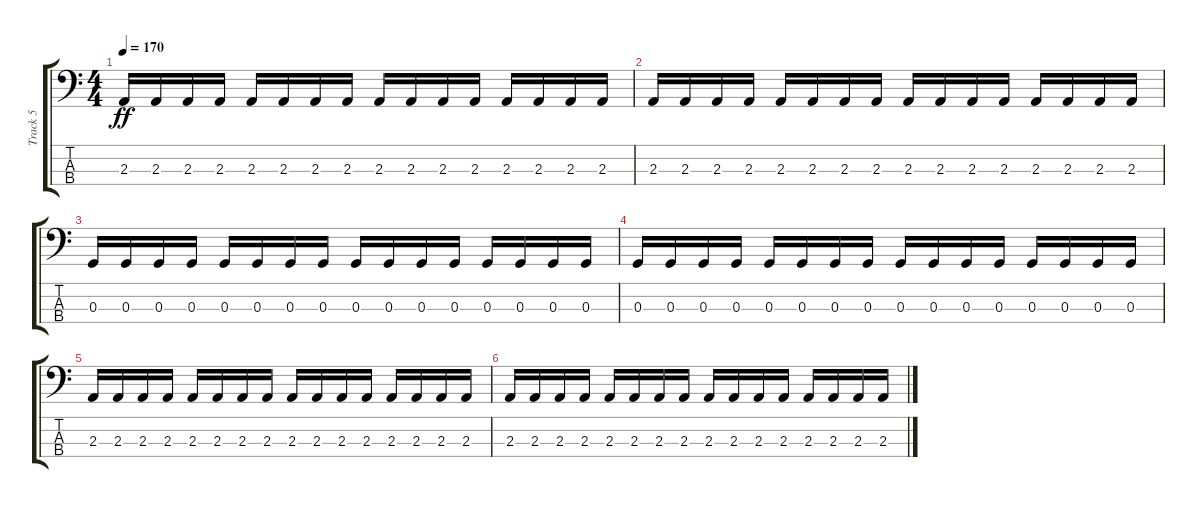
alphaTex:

\track ("Track 5" "Track 5") {instrument electricbasspick}
\staff {score tabs}
\tuning (F2 C2 G1 D1) {hide}
\ts (4 4)
\tempo 170
\clef f4
\ks c
2.3.16{dy ff} 2.3.16 2.3.16 2.3.16 2.3.16 2.3.16 2.3.16 2.3.16 2.3.16 2.3.16 2.3.16 2.3.16 2.3.16 2.3.16 2.3.16 2.3.16 |
2.3.16 2.3.16 2.3.16 2.3.16 2.3.16 2.3.16 2.3.16 2.3.16 2.3.16 2.3.16 2.3.16 2.3.16 2.3.16 2.3.16 2.3.16 2.3.16 |
0.3.16 0.3.16 0.3.16 0.3.16 0.3.16 0.3.16 0.3.16 0.3.16 0.3.16 0.3.16 0.3.16 0.3.16 0.3.16 0.3.16 0.3.16 0.3.16 |
0.3.16 0.3.16 0.3.16 0.3.16 0.3.16 0.3.16 0.3.16 0.3.16 0.3.16 0.3.16 0.3.16 0.3.16 0.3.16 0.3.16 0.3.16 0.3.16 |
2.3.16 2.3.16 2.3.16 2.3.16 2.3.16 2.3.16 2.3.16 2.3.16 2.3.16 2.3.16 2.3.16 2.3.16 2.3.16 2.3.16 2.3.16 2.3.16 |
2.3.16 2.3.16 2.3.16 2.3.16 2.3.16 2.3.16 2.3.16 2.3.16 2.3.16 2.3.16 2.3.16 2.3.16 2.3.16 2.3.16 2.3.16 2.3.16
